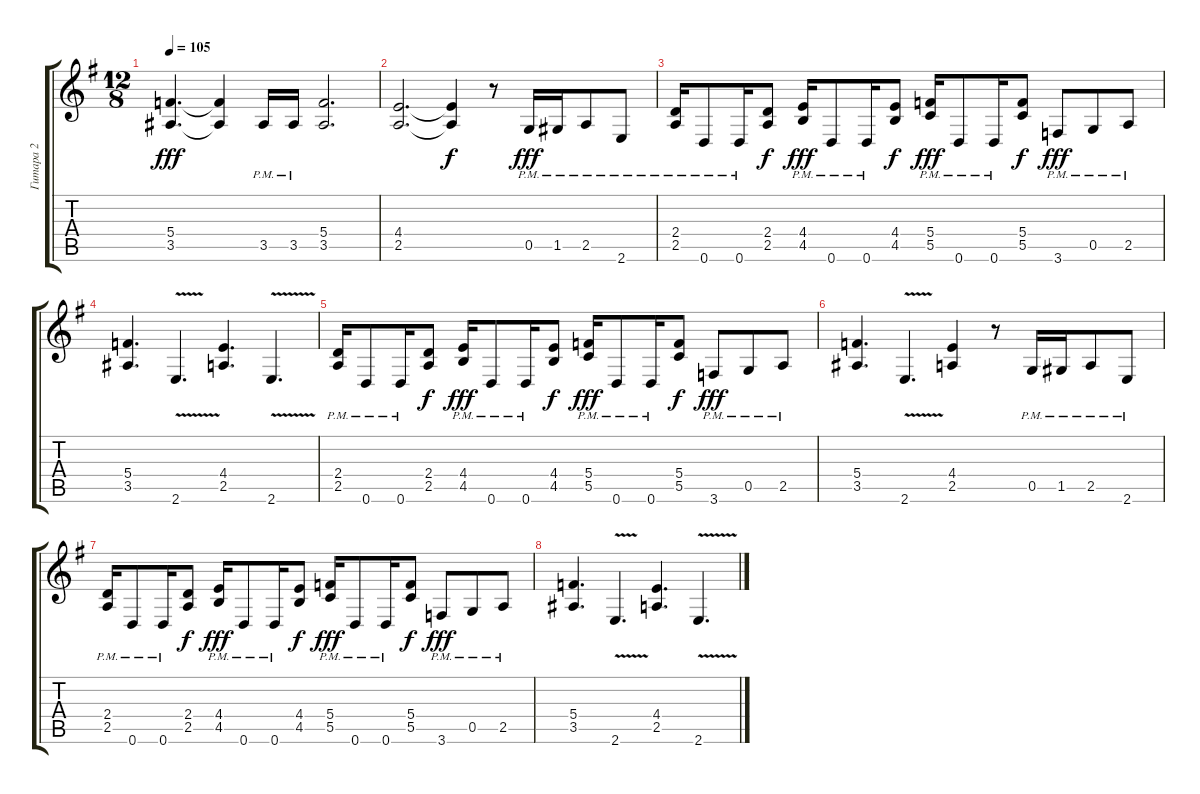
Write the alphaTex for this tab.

\track ("Гитара 2" "Гитара 2") {instrument acousticguitarsteel}
\staff {score tabs}
\tuning (D4 A3 F3 C3 G2 D2) {hide}
\ts (12 8)
\tempo 105
\clef g2
\ks eminor
(5.4 3.5).4{d dy fff instrument distortionguitar} (5.4{t} 3.5{t}).4 3.5{pm}.16 3.5{pm}.16 (5.4 3.5).2{d} |
(4.4 2.5).2{d instrument distortionguitar} (4.4{t} 2.5{t}).4{dy f} r.8 0.5{pm}.16{dy fff} 1.5{pm}.16 2.5{pm}.8 2.6{pm}.8 |
(2.4{pm} 2.5{pm}).16{instrument distortionguitar} 0.6{pm}.8 0.6{pm}.16 (2.4 2.5).8{dy f} (4.4{pm} 4.5{pm}).16{dy fff} 0.6{pm}.8 0.6{pm}.16 (4.4 4.5).8{dy f} (5.4{pm} 5.5{pm}).16{dy fff} 0.6{pm}.8 0.6{pm}.16 (5.4 5.5).8{dy f} 3.6{pm}.8{dy fff} 0.5{pm}.8 2.5{pm}.8 |
(5.4 3.5).4{d instrument distortionguitar} 2.6{v}.4{d} (4.4 2.5).4{d} 2.6{v}.4{d} |
(2.4{pm} 2.5{pm}).16{instrument distortionguitar} 0.6{pm}.8 0.6{pm}.16 (2.4 2.5).8{dy f} (4.4{pm} 4.5{pm}).16{dy fff} 0.6{pm}.8 0.6{pm}.16 (4.4 4.5).8{dy f} (5.4{pm} 5.5{pm}).16{dy fff} 0.6{pm}.8 0.6{pm}.16 (5.4 5.5).8{dy f} 3.6{pm}.8{dy fff} 0.5{pm}.8 2.5{pm}.8 |
(5.4 3.5).4{d instrument distortionguitar} 2.6{v}.4{d} (4.4 2.5).4 r.8 0.5{pm}.16 1.5{pm}.16 2.5{pm}.8 2.6{pm}.8 |
(2.4{pm} 2.5{pm}).16{instrument distortionguitar} 0.6{pm}.8 0.6{pm}.16 (2.4 2.5).8{dy f} (4.4{pm} 4.5{pm}).16{dy fff} 0.6{pm}.8 0.6{pm}.16 (4.4 4.5).8{dy f} (5.4{pm} 5.5{pm}).16{dy fff} 0.6{pm}.8 0.6{pm}.16 (5.4 5.5).8{dy f} 3.6{pm}.8{dy fff} 0.5{pm}.8 2.5{pm}.8 |
(5.4 3.5).4{d instrument distortionguitar} 2.6{v}.4{d} (4.4 2.5).4{d} 2.6{v}.4{d}
